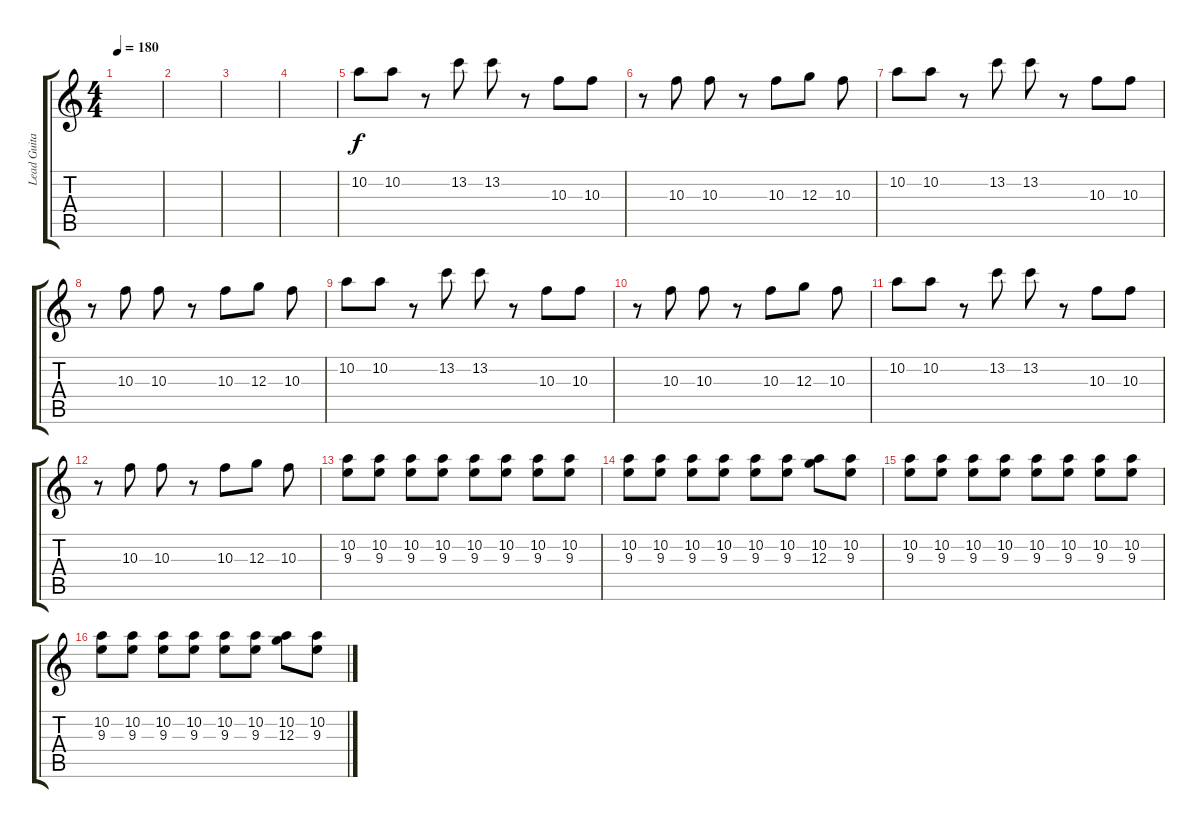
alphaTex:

\track ("Lead Guitar(Chris)" "Lead Guita") {instrument distortionguitar}
\staff {score tabs}
\tuning (E4 B3 G3 D3 A2 D2) {hide}
\ts (4 4)
\tempo 180
\clef g2
\ks c
|
|
|
|
10.2.8 10.2.8 r.8 13.2.8 13.2.8 r.8 10.3.8 10.3.8 |
r.8 10.3.8 10.3.8 r.8 10.3.8 12.3.8 10.3.8 |
10.2.8 10.2.8 r.8 13.2.8 13.2.8 r.8 10.3.8 10.3.8 |
r.8 10.3.8 10.3.8 r.8 10.3.8 12.3.8 10.3.8 |
10.2.8 10.2.8 r.8 13.2.8 13.2.8 r.8 10.3.8 10.3.8 |
r.8 10.3.8 10.3.8 r.8 10.3.8 12.3.8 10.3.8 |
10.2.8 10.2.8 r.8 13.2.8 13.2.8 r.8 10.3.8 10.3.8 |
r.8 10.3.8 10.3.8 r.8 10.3.8 12.3.8 10.3.8 |
(10.2 9.3).8 (10.2 9.3).8 (10.2 9.3).8 (10.2 9.3).8 (10.2 9.3).8 (10.2 9.3).8 (10.2 9.3).8 (10.2 9.3).8 |
(10.2 9.3).8 (10.2 9.3).8 (10.2 9.3).8 (10.2 9.3).8 (10.2 9.3).8 (10.2 9.3).8 (10.2 12.3).8 (10.2 9.3).8 |
(10.2 9.3).8 (10.2 9.3).8 (10.2 9.3).8 (10.2 9.3).8 (10.2 9.3).8 (10.2 9.3).8 (10.2 9.3).8 (10.2 9.3).8 |
(10.2 9.3).8 (10.2 9.3).8 (10.2 9.3).8 (10.2 9.3).8 (10.2 9.3).8 (10.2 9.3).8 (10.2 12.3).8 (10.2 9.3).8
